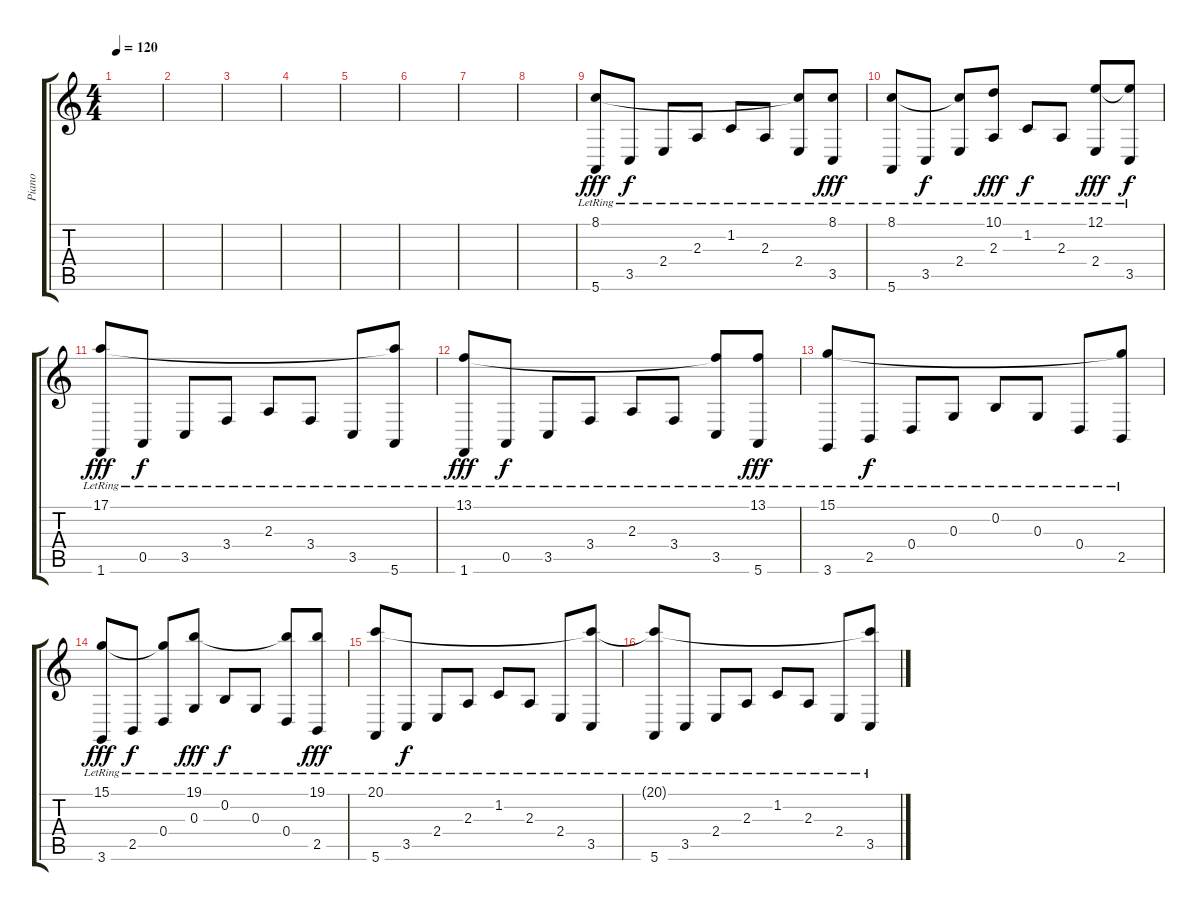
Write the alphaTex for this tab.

\track ("Piano" "Piano") {instrument brightacousticpiano}
\staff {score tabs}
\tuning (E4 B3 G3 D3 A2 E2) {hide}
\ts (4 4)
\tempo 120
\clef g2
\ks c
|
|
|
|
|
|
|
|
\section ("" "")
(8.1 5.6{lr}).8{dy fff} 3.5{lr}.8{dy f} 2.4{lr}.8 2.3{lr}.8 1.2{lr}.8 2.3{lr}.8 (8.1{t} 2.4{lr}).8 (8.1 3.5{lr}).8{dy fff} |
(8.1 5.6{lr}).8 3.5{lr}.8{dy f} (8.1{t} 2.4{lr}).8 (10.1 2.3{lr}).8{dy fff} 1.2{lr}.8{dy f} 2.3{lr}.8 (12.1 2.4{lr}).8{dy fff} (12.1{t} 3.5{lr}).8{dy f} |
(17.1 1.6{lr}).8{dy fff} 0.5{lr}.8{dy f} 3.5{lr}.8 3.4{lr}.8 2.3{lr}.8 3.4{lr}.8 3.5{lr}.8 (17.1{t} 5.6{lr}).8 |
(13.1 1.6{lr}).8{dy fff} 0.5{lr}.8{dy f} 3.5{lr}.8 3.4{lr}.8 2.3{lr}.8 3.4{lr}.8 (13.1{t} 3.5{lr}).8 (13.1 5.6{lr}).8{dy fff} |
(15.1 3.6{lr}).8 2.5{lr}.8{dy f} 0.4{lr}.8 0.3{lr}.8 0.2{lr}.8 0.3{lr}.8 0.4{lr}.8 (15.1{t} 2.5{lr}).8 |
(15.1 3.6{lr}).8{dy fff} 2.5{lr}.8{dy f} (15.1{t} 0.4{lr}).8 (19.1 0.3{lr}).8{dy fff} 0.2{lr}.8{dy f} 0.3{lr}.8 (19.1{t} 0.4{lr}).8 (19.1 2.5{lr}).8{dy fff} |
(20.1 5.6{lr}).8 3.5{lr}.8{dy f} 2.4{lr}.8 2.3{lr}.8 1.2{lr}.8 2.3{lr}.8 2.4{lr}.8 (20.1{t} 3.5{lr}).8 |
(20.1{t} 5.6{lr}).8 3.5{lr}.8 2.4{lr}.8 2.3{lr}.8 1.2{lr}.8 2.3{lr}.8 2.4{lr}.8 (20.1{t} 3.5{lr}).8
